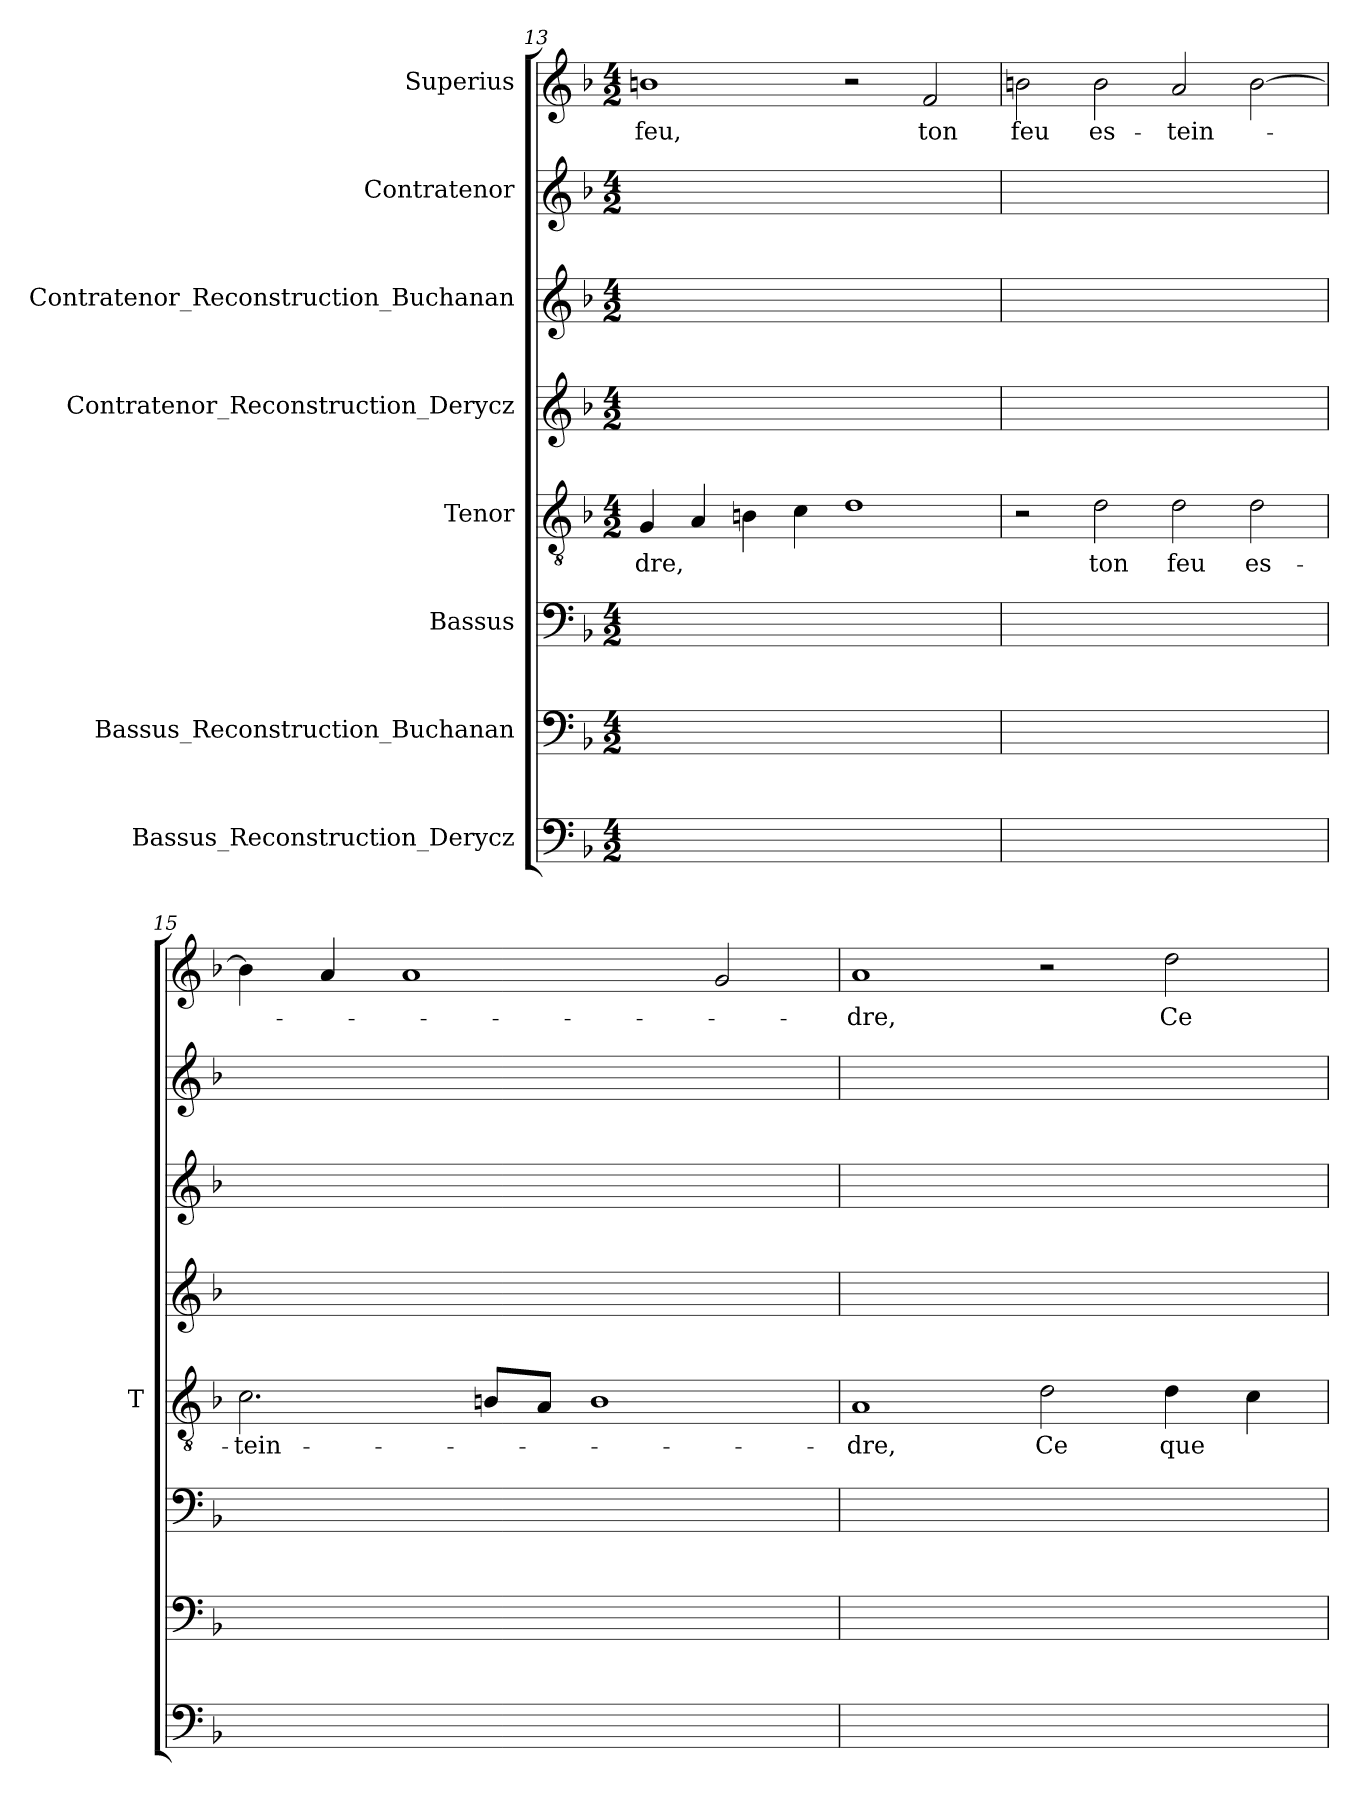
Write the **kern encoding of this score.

**kern	**kern	**kern	**kern	**text	**kern	**kern	**kern	**kern	**text
*part8	*part7	*part6	*part5	*part5	*part4	*part3	*part2	*part1	*part1
*staff8	*staff7	*staff6	*staff5	*staff5	*staff4	*staff3	*staff2	*staff1	*staff1
*I"Bassus_Reconstruction_Derycz	*I"Bassus_Reconstruction_Buchanan	*I"Bassus	*I"Tenor	*	*I"Contratenor_Reconstruction_Derycz	*I"Contratenor_Reconstruction_Buchanan	*I"Contratenor	*I"Superius	*
*	*	*	*I'T	*	*	*	*	*	*
*clefF4	*clefF4	*clefF4	*clefGv2	*	*clefG2	*clefG2	*clefG2	*clefG2	*
*k[b-]	*k[b-]	*k[b-]	*k[b-]	*	*k[b-]	*k[b-]	*k[b-]	*k[b-]	*
*M4/2	*M4/2	*M4/2	*M4/2	*	*M4/2	*M4/2	*M4/2	*M4/2	*
=13	=13	=13	=13	=13	=13	=13	=13	=13	=13
0ryy	0ryy	0ryy	4G	-dre,	0ryy	0ryy	0ryy	1b	-feu,
.	.	.	4A	.	.	.	.	.	.
.	.	.	4B	.	.	.	.	.	.
.	.	.	4c	.	.	.	.	.	.
.	.	.	1d	.	.	.	.	2r	.
.	.	.	.	.	.	.	.	2f	-ton
=14	=14	=14	=14	=14	=14	=14	=14	=14	=14
0ryy	0ryy	0ryy	2r	.	0ryy	0ryy	0ryy	2b	-feu
.	.	.	2d	-ton	.	.	.	2b	es-
.	.	.	2d	-feu	.	.	.	2a	tein-
.	.	.	2d	es-	.	.	.	[2b	.
=15	=15	=15	=15	=15	=15	=15	=15	=15	=15
0ryy	0ryy	0ryy	2.c	tein-	0ryy	0ryy	0ryy	4b]	.
.	.	.	.	.	.	.	.	4a	.
.	.	.	.	.	.	.	.	1a	.
.	.	.	8BL	.	.	.	.	.	.
.	.	.	8AJ	.	.	.	.	.	.
.	.	.	1B	.	.	.	.	.	.
.	.	.	.	.	.	.	.	2g	.
=16	=16	=16	=16	=16	=16	=16	=16	=16	=16
0ryy	0ryy	0ryy	1A	-dre,	0ryy	0ryy	0ryy	1a	-dre,
.	.	.	2d	-Ce	.	.	.	2r	.
.	.	.	4d	-que	.	.	.	2dd	-Ce
.	.	.	4c	.	.	.	.	.	.
=	=	=	=	=	=	=	=	=	=
*-	*-	*-	*-	*-	*-	*-	*-	*-	*-
